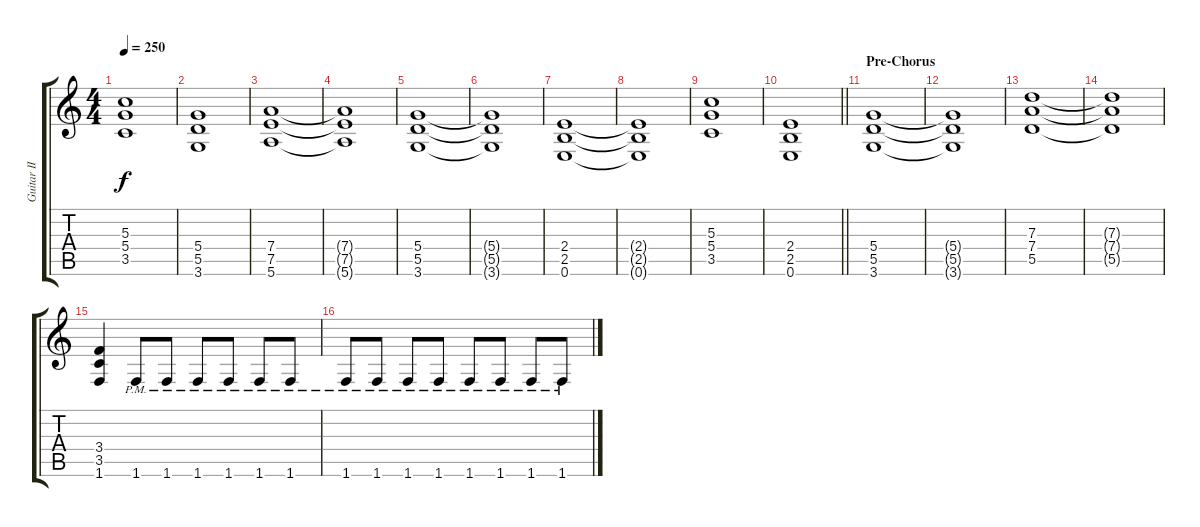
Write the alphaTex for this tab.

\track ("Guitar II" "Guitar II") {instrument overdrivenguitar}
\staff {score tabs}
\tuning (E4 B3 G3 D3 A2 E2) {hide}
\ts (4 4)
\tempo 250
\clef g2
\ks c
(5.3 5.4 3.5).1{dy f} |
(5.4 5.5 3.6).1 |
(7.4 7.5 5.6).1 |
(7.4{t} 7.5{t} 5.6{t}).1 |
(5.4 5.5 3.6).1 |
(5.4{t} 5.5{t} 3.6{t}).1 |
(2.4 2.5 0.6).1 |
(2.4{t} 2.5{t} 0.6{t}).1 |
(5.3 5.4 3.5).1 |
\barLineRight lightlight
(2.4 2.5 0.6).1 |
\section ("" "Pre-Chorus")
(5.4 5.5 3.6).1 |
(5.4{t} 5.5{t} 3.6{t}).1 |
(7.3 7.4 5.5).1 |
(7.3{t} 7.4{t} 5.5{t}).1 |
(3.4 3.5 1.6).4 1.6{pm}.8 1.6{pm}.8 1.6{pm}.8 1.6{pm}.8 1.6{pm}.8 1.6{pm}.8 |
1.6{pm}.8 1.6{pm}.8 1.6{pm}.8 1.6{pm}.8 1.6{pm}.8 1.6{pm}.8 1.6{pm}.8 1.6{pm}.8
